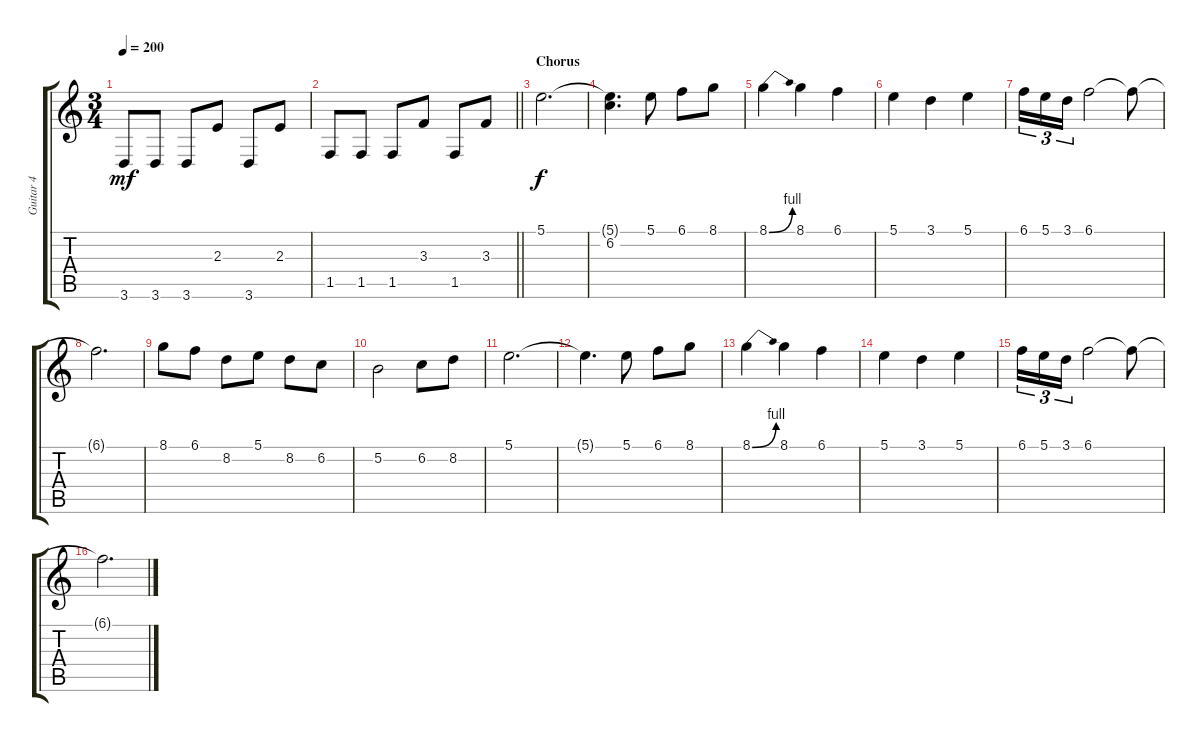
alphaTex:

\track ("Guitar 4" "Guitar 4") {instrument distortionguitar}
\staff {score tabs}
\tuning (B3 Gb3 D3 A2 E2 B1) {hide}
\ts (3 4)
\tempo 200
\clef g2
\ks c
3.6.8{dy mf} 3.6.8 3.6.8 2.3.8 3.6.8 2.3.8 |
\barLineRight lightlight
1.5.8 1.5.8 1.5.8 3.3.8 1.5.8 3.3.8 |
\section ("" "Chorus")
5.1.2{d dy f balance 0} |
(5.1{t} 6.2).4{d} 5.1.8 6.1.8 8.1.8 |
8.1{be (bend 0 0 60 4)}.4 8.1.4 6.1.4 |
5.1.4 3.1.4 5.1.4 |
6.1.16{tu (3 2)} 5.1.16{tu (3 2)} 3.1.16{tu (3 2)} 6.1.2 6.1{t}.8 |
6.1{t}.2{d} |
8.1.8 6.1.8 8.2.8 5.1.8 8.2.8 6.2.8 |
5.2.2 6.2.8 8.2.8 |
5.1.2{d} |
5.1{t}.4{d} 5.1.8 6.1.8 8.1.8 |
8.1{be (bend 0 0 60 4)}.4 8.1.4 6.1.4 |
5.1.4 3.1.4 5.1.4 |
6.1.16{tu (3 2)} 5.1.16{tu (3 2)} 3.1.16{tu (3 2)} 6.1.2 6.1{t}.8 |
6.1{t}.2{d}
